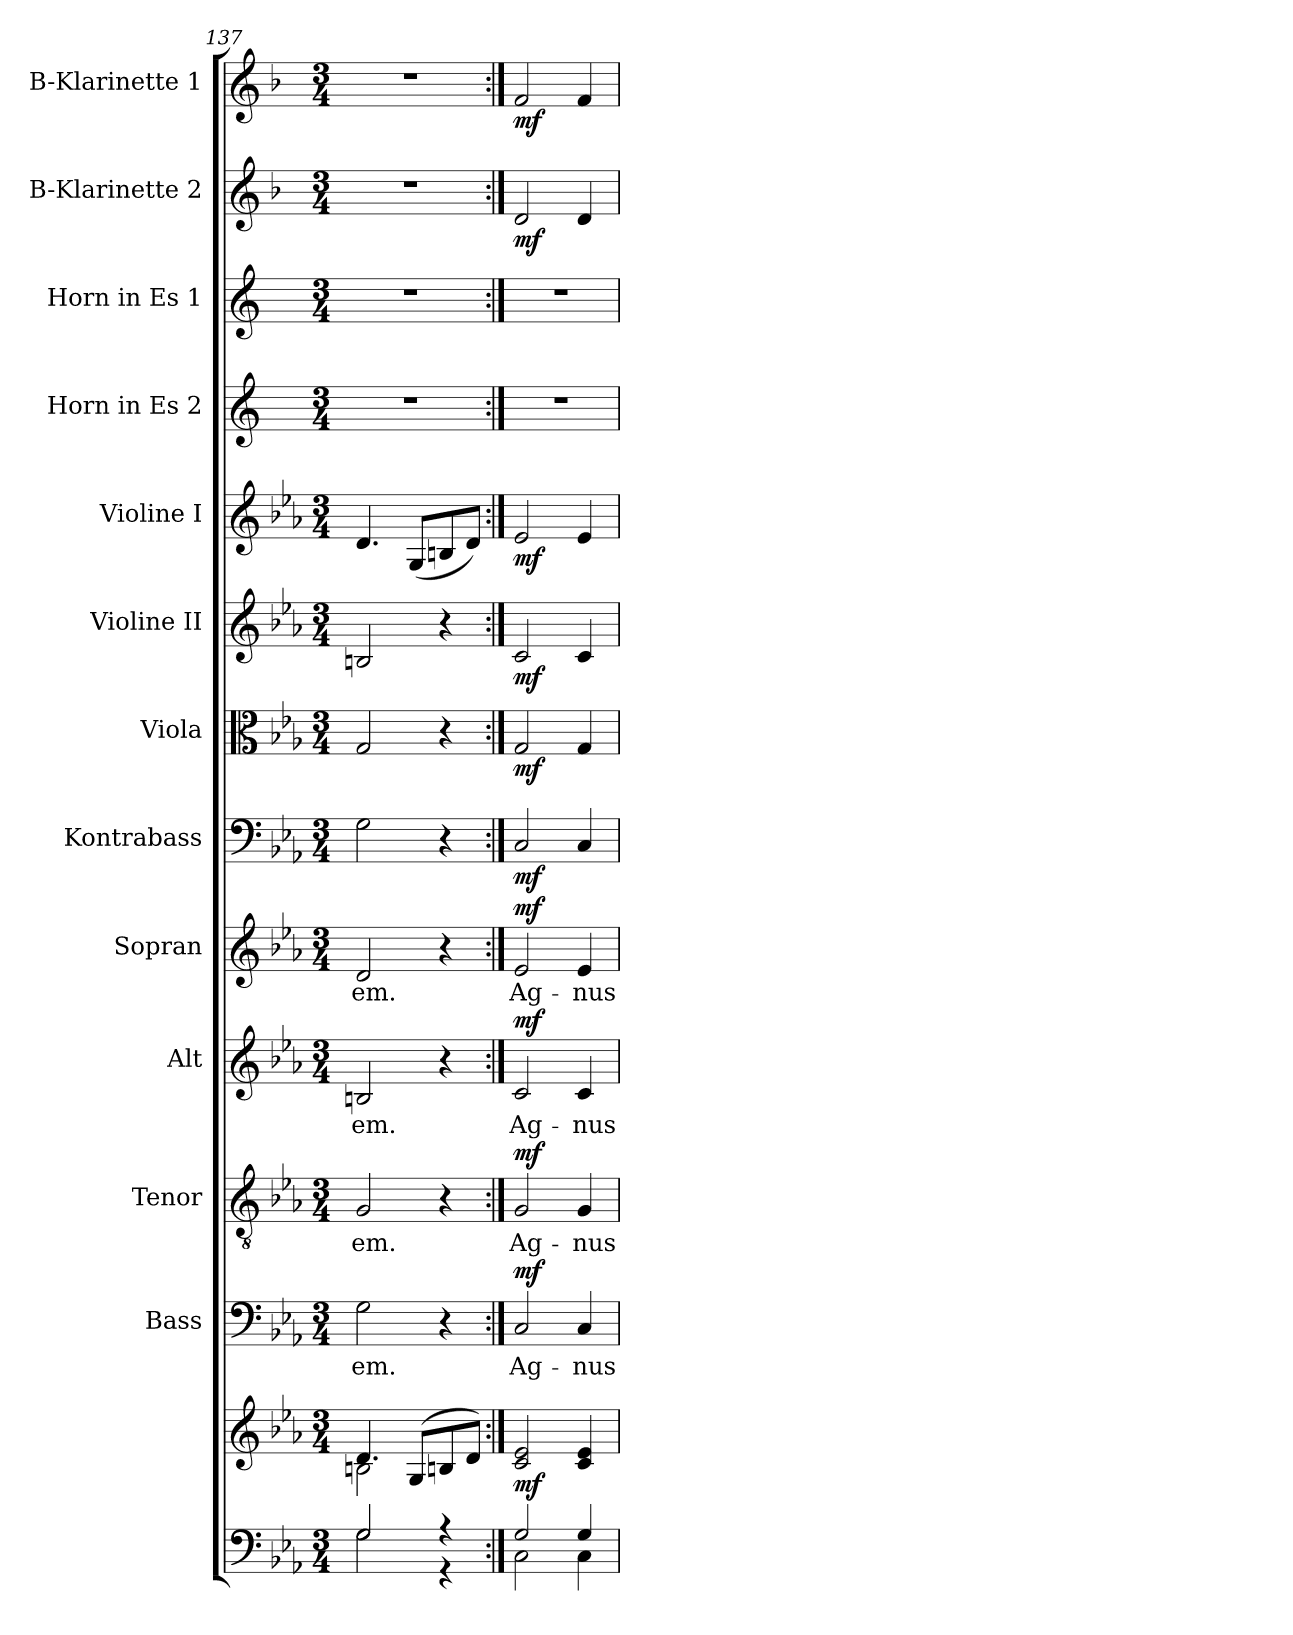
**kern	**kern	**dynam	**kern	**text	**dynam	**kern	**text	**dynam	**kern	**text	**dynam	**kern	**text	**dynam	**kern	**dynam	**kern	**dynam	**kern	**dynam	**kern	**dynam	**kern	**kern	**kern	**dynam	**kern	**dynam
*part13	*part13	*part13	*part12	*part12	*part12	*part11	*part11	*part11	*part10	*part10	*part10	*part9	*part9	*part9	*part8	*part8	*part7	*part7	*part6	*part6	*part5	*part5	*part4	*part3	*part2	*part2	*part1	*part1
*staff14	*staff13	*staff13/14	*staff12	*staff12	*staff12	*staff11	*staff11	*staff11	*staff10	*staff10	*staff10	*staff9	*staff9	*staff9	*staff8	*staff8	*staff7	*staff7	*staff6	*staff6	*staff5	*staff5	*staff4	*staff3	*staff2	*staff2	*staff1	*staff1
*	*	*	*I"Bass	*	*	*I"Tenor	*	*	*I"Alt	*	*	*I"Sopran	*	*	*I"Kontrabass	*	*I"Viola	*	*I"Violine II	*	*I"Violine I	*	*I"Horn in Es 2	*I"Horn in Es 1	*I"B-Klarinette 2	*	*I"B-Klarinette 1	*
*	*	*	*I'B.	*	*	*I'T.	*	*	*I'A.	*	*	*I'S.	*	*	*I'Kb.	*	*I'Vla.	*	*I'Vl. II	*	*I'Vl. I	*	*	*	*I'B Kl. 2	*	*I'B Kl. 1	*
*clefF4	*clefG2	*	*clefF4	*	*	*clefGv2	*	*	*clefG2	*	*	*clefG2	*	*	*clefF4	*	*clefC3	*	*clefG2	*	*clefG2	*	*clefG2	*clefG2	*clefG2	*	*clefG2	*
*	*	*	*	*	*	*	*	*	*	*	*	*	*	*	*ITrd7c12	*	*	*	*	*	*	*	*ITrd5c9	*ITrd5c9	*ITrd1c2	*	*ITrd1c2	*
*k[b-e-a-]	*k[b-e-a-]	*	*k[b-e-a-]	*	*	*k[b-e-a-]	*	*	*k[b-e-a-]	*	*	*k[b-e-a-]	*	*	*k[b-e-a-]	*	*k[b-e-a-]	*	*k[b-e-a-]	*	*k[b-e-a-]	*	*k[b-e-a-]	*k[b-e-a-]	*k[b-e-a-]	*	*k[b-e-a-]	*
*E-:	*E-:	*	*E-:	*	*	*E-:	*	*	*E-:	*	*	*E-:	*	*	*E-:	*	*E-:	*	*E-:	*	*E-:	*	*E-:	*E-:	*E-:	*	*E-:	*
*M3/4	*M3/4	*	*M3/4	*	*	*M3/4	*	*	*M3/4	*	*	*M3/4	*	*	*M3/4	*	*M3/4	*	*M3/4	*	*M3/4	*	*M3/4	*M3/4	*M3/4	*	*M3/4	*
=137	=137	=137	=137	=137	=137	=137	=137	=137	=137	=137	=137	=137	=137	=137	=137	=137	=137	=137	=137	=137	=137	=137	=137	=137	=137	=137	=137	=137
*^	*^	*	*	*	*	*	*	*	*	*	*	*	*	*	*	*	*	*	*	*	*	*	*	*	*	*	*	*
!	!	!	!	!	!	!LO:LY:b	!	!	!LO:LY:b	!	!	!LO:LY:b	!	!	!LO:LY:b	!	!	!	!	!	!	!	!	!	!	!	!	!	!	!
2G/	2G\	4.d/	2Bn\	.	2G\	-em.	.	2G/	-em.	.	2Bn/	-em.	.	2d/	-em.	.	2GG\	.	2G/	.	2Bn/	.	4.d/	.	2.r	2.r	2.r	.	2.r	.
.	.	(<8G/L	.	.	.	.	.	.	.	.	.	.	.	.	.	.	.	.	.	.	.	.	(<8G/L	.	.	.	.	.	.	.
4r	4r	8Bn/	4ryy	.	4r	.	.	4r	.	.	4r	.	.	4r	.	.	4r	.	4r	.	4r	.	8Bn/	.	.	.	.	.	.	.
.	.	8d/J)	.	.	.	.	.	.	.	.	.	.	.	.	.	.	.	.	.	.	.	.	8d/J)	.	.	.	.	.	.	.
*	*	*v	*v	*	*	*	*	*	*	*	*	*	*	*	*	*	*	*	*	*	*	*	*	*	*	*	*	*	*	*
!!LO:PB:g=z
=138:|!	=138:|!	=138:|!	=138:|!	=138:|!	=138:|!	=138:|!	=138:|!	=138:|!	=138:|!	=138:|!	=138:|!	=138:|!	=138:|!	=138:|!	=138:|!	=138:|!	=138:|!	=138:|!	=138:|!	=138:|!	=138:|!	=138:|!	=138:|!	=138:|!	=138:|!	=138:|!	=138:|!	=138:|!	=138:|!
!	!	!	!LO:DY:b	!	!LO:LY:b	!LO:DY:a	!	!LO:LY:b	!LO:DY:a	!	!LO:LY:b	!LO:DY:a	!	!LO:LY:b	!LO:DY:a	!	!LO:DY:b	!	!LO:DY:b	!	!LO:DY:b	!	!LO:DY:b	!	!	!	!LO:DY:b	!	!LO:DY:b
2G/	2C\	2c/ 2e-/	mf	2C/	Ag-	mf	2G/	Ag-	mf	2c/	Ag-	mf	2e-/	Ag-	mf	2CC/	mf	2G/	mf	2c/	mf	2e-/	mf	2.r	2.r	2c/	mf	2e-/	mf
!	!	!	!	!	!LO:LY:b	!	!	!LO:LY:b	!	!	!LO:LY:b	!	!	!LO:LY:b	!	!	!	!	!	!	!	!	!	!	!	!	!	!	!
4G/	4C\	4c/ 4e-/	.	4C/	-nus	.	4G/	-nus	.	4c/	-nus	.	4e-/	-nus	.	4CC/	.	4G/	.	4c/	.	4e-/	.	.	.	4c/	.	4e-/	.
*v	*v	*	*	*	*	*	*	*	*	*	*	*	*	*	*	*	*	*	*	*	*	*	*	*	*	*	*	*	*
=	=	=	=	=	=	=	=	=	=	=	=	=	=	=	=	=	=	=	=	=	=	=	=	=	=	=	=	=
*-	*-	*-	*-	*-	*-	*-	*-	*-	*-	*-	*-	*-	*-	*-	*-	*-	*-	*-	*-	*-	*-	*-	*-	*-	*-	*-	*-	*-
